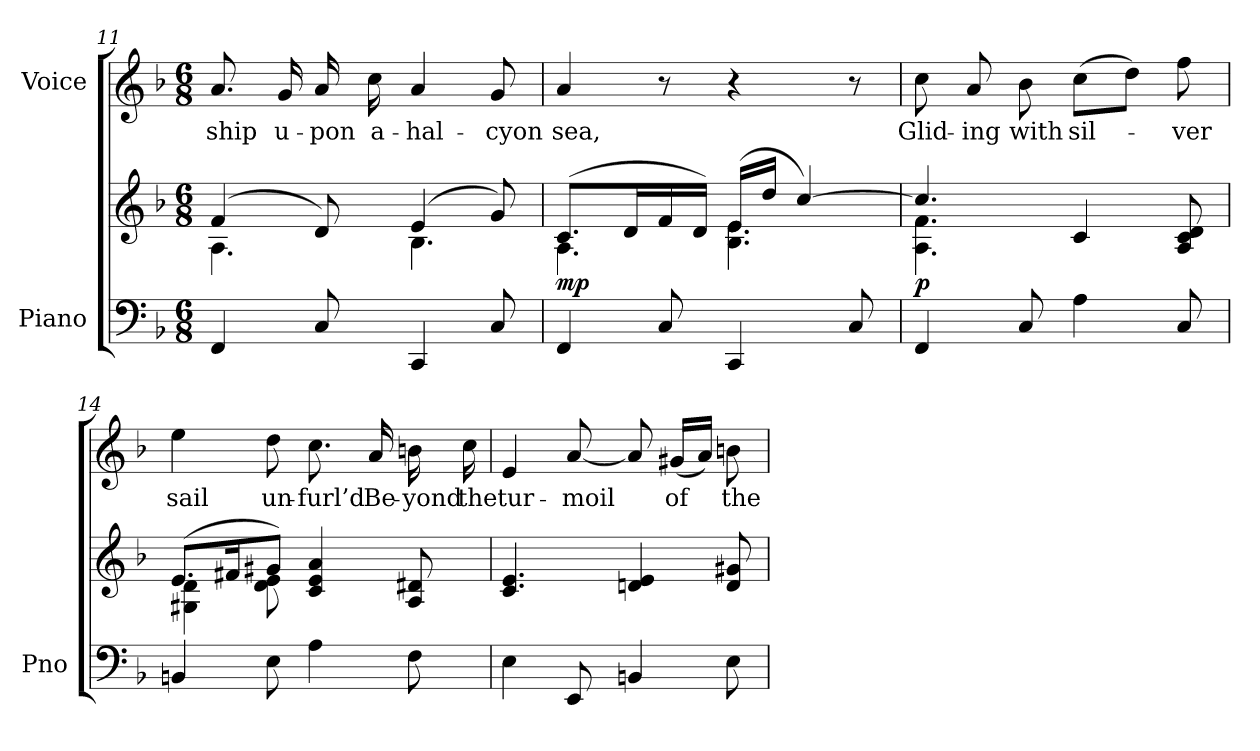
**kern	**kern	**dynam	**kern	**text
*part2	*part2	*part2	*part1	*part1
*staff3	*staff2	*staff2/3	*staff1	*staff1
*I"Piano	*	*	*I"Voice	*
*I'Pno	*	*	*	*
*clefF4	*clefG2	*	*clefG2	*
*k[b-]	*k[b-]	*	*k[b-]	*
*M6/8	*M6/8	*	*M6/8	*
=11	=11	=11	=11	=11
*	*^	*	*	*
!	!	!	!	!	!LO:LY:b
4FF/	(>4f/	4.A\	.	8.a/	ship
!	!	!	!	!	!LO:LY:b
.	.	.	.	16g/	u-
!	!	!	!	!	!LO:LY:b
8C/	8d/)	.	.	16a/	-pon
!	!	!	!	!	!LO:LY:b
.	.	.	.	16cc\	a-
!	!	!	!	!	!LO:LY:b
4CC/	(>4e/	4.B-\	.	4a/	-hal-
!	!	!	!	!	!LO:LY:b
8C/	8g/)	.	.	8g/	-cyon
!!LO:LB:g=z
=12	=12	=12	=12	=12	=12
!	!	!	!LO:DY:b	!	!LO:LY:b
4FF/	(>8.c/L	4.A\	mp	4a/	sea,
.	16d/L	.	.	.	.
8C/	16f/	.	.	8r	.
.	16d/JJ)	.	.	.	.
!	!LO:N:head=solid	!LO:N:n=2:head=solid	!	!	!
4CC/	(>16e/LL	4.B-\ 4.e\	.	4r	.
.	16dd/JJ	.	.	.	.
.	[4cc/)	.	.	.	.
8C/	.	.	.	8r	.
=13	=13	=13	=13	=13	=13
!	!	!	!LO:DY:b	!	!LO:LY:b
4FF/	4.cc/]	4.A\ 4.f\	p	8cc\	Glid-
!	!	!	!	!	!LO:LY:b
.	.	.	.	8a/	-ing
!	!	!	!	!	!LO:LY:b
8C/	.	.	.	8b-\	with
!	!	!	!	!	!LO:LY:b
4A\	4c/	4.ryy	.	(>8cc\L	sil-
.	.	.	.	8dd\J)	.
!	!	!	!	!	!LO:LY:b
8C/	8A/ 8c/ 8d/	.	.	8ff\	-ver
!!LO:LB:g=z
=14	=14	=14	=14	=14	=14
!	!	!	!	!	!LO:LY:b
4BBn/	(>8.e/L	4G#X\ 4d\	.	4ee\	sail
.	16f#X/K	.	.	.	.
!	!	!	!	!	!LO:LY:b
8E\	8g#X/J)	8d\ 8e\	.	8dd\	un-
!	!	!	!	!	!LO:LY:b
4A\	4c/ 4e/ 4a/	4.ryy	.	8.cc\	furl’d
!	!	!	!	!	!LO:LY:b
.	.	.	.	16a/	Be-
!	!	!	!	!	!LO:LY:b
8F\	8A/ 8d#X/	.	.	16bn\	-yond
!	!	!	!	!	!LO:LY:b
.	.	.	.	16cc\	the
*	*v	*v	*	*	*
=15	=15	=15	=15	=15
!	!	!	!	!LO:LY:b
4E\	4.c/ 4.e/	.	4e/	tur-
!	!	!	!	!LO:LY:b
8EE/	.	.	[8a/	-moil
4BBn/	4dn/ 4e/	.	8a/]	.
!	!	!	!	!LO:LY:b
.	.	.	(<16g#X/LL	of
.	.	.	16a/JJ)	.
!	!	!	!	!LO:LY:b
8E\	8d/ 8g#X/	.	8bn\	the
=	=	=	=	=
*-	*-	*-	*-	*-
